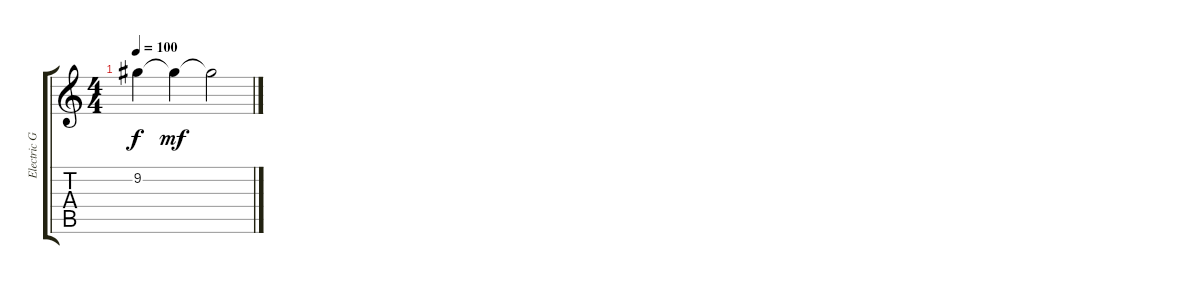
\track ("Electric Guitar" "Electric G") {instrument electricguitarclean}
\staff {score tabs}
\tuning (E4 B3 G3 D3 A2 E2) {hide}
\ts (4 4)
\tempo 100
\clef g2
\ks c
9.2.4{dy f} 9.2{t}.4{dy mf} 9.2{t}.2
